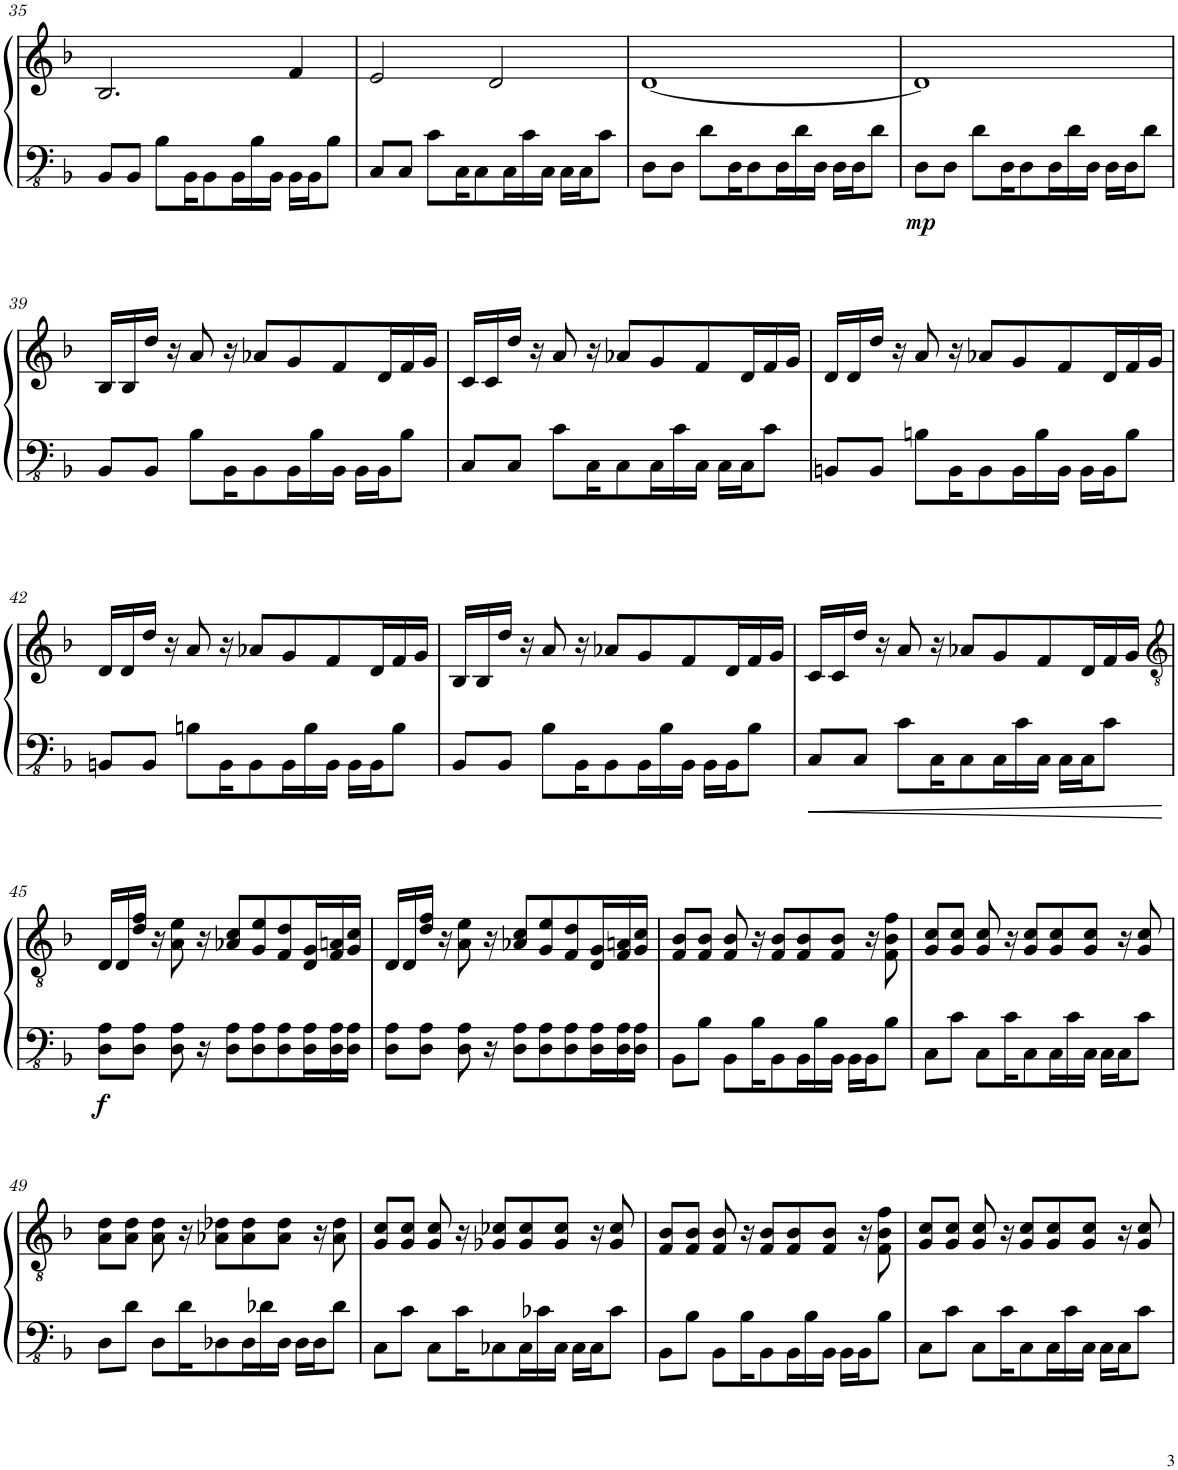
**kern	**kern	**dynam
*part1	*part1	*part1
*staff2	*staff1	*staff1/2
*I"Piano	*	*
*I'Pno.	*	*
!!LO:PB:g=z
*clefFv4	*clefG2	*
*k[b-]	*k[b-]	*
*M4/4	*M4/4	*
=35	=35	=35
8BBB-/L	2.B-/	.
8BBB-/J	.	.
8BB-\L	.	.
16BBB-\K	.	.
8BBB-\	.	.
16BBB-\L	.	.
16BB-\	.	.
16BBB-\JJ	.	.
16BBB-\LL	4f/	.
16BBB-\J	.	.
8BB-\J	.	.
=36	=36	=36
8CC/L	2e/	.
8CC/J	.	.
8C\L	.	.
16CC\K	.	.
8CC\	.	.
.	2d/	.
16CC\L	.	.
16C\	.	.
16CC\JJ	.	.
16CC\LL	.	.
16CC\J	.	.
8C\J	.	.
=37	=37	=37
8DD\L	[1d	.
8DD\J	.	.
8D\L	.	.
16DD\K	.	.
8DD\	.	.
16DD\L	.	.
16D\	.	.
16DD\JJ	.	.
16DD\LL	.	.
16DD\J	.	.
8D\J	.	.
=38	=38	=38
!	!	!LO:DY:b=2
8DD\L	1d]	mp
8DD\J	.	.
8D\L	.	.
16DD\K	.	.
8DD\	.	.
16DD\L	.	.
16D\	.	.
16DD\JJ	.	.
16DD\LL	.	.
16DD\J	.	.
8D\J	.	.
!!LO:LB:g=z
=39	=39	=39
8BBB-/L	16B-/LL	.
.	16B-/	.
8BBB-/J	16dd/JJ	.
.	16r	.
8BB-\L	8a/	.
16BBB-\K	16r	.
8BBB-\	8a-X/L	.
16BBB-\L	8g/	.
16BB-\	.	.
16BBB-\JJ	8f/	.
16BBB-\LL	.	.
16BBB-\J	16d/L	.
8BB-\J	16f/	.
.	16g/JJ	.
=40	=40	=40
8CC/L	16c/LL	.
.	16c/	.
8CC/J	16dd/JJ	.
.	16r	.
8C\L	8a/	.
16CC\K	16r	.
8CC\	8a-X/L	.
16CC\L	8g/	.
16C\	.	.
16CC\JJ	8f/	.
16CC\LL	.	.
16CC\J	16d/L	.
8C\J	16f/	.
.	16g/JJ	.
=41	=41	=41
8BBBn/L	16d/LL	.
.	16d/	.
8BBB/J	16dd/JJ	.
.	16r	.
8BBn\L	8a/	.
16BBB\K	16r	.
8BBB\	8a-X/L	.
16BBB\L	8g/	.
16BB\	.	.
16BBB\JJ	8f/	.
16BBB\LL	.	.
16BBB\J	16d/L	.
8BB\J	16f/	.
.	16g/JJ	.
!!LO:LB:g=z
=42	=42	=42
8BBBn/L	16d/LL	.
.	16d/	.
8BBB/J	16dd/JJ	.
.	16r	.
8BBn\L	8a/	.
16BBB\K	16r	.
8BBB\	8a-X/L	.
16BBB\L	8g/	.
16BB\	.	.
16BBB\JJ	8f/	.
16BBB\LL	.	.
16BBB\J	16d/L	.
8BB\J	16f/	.
.	16g/JJ	.
=43	=43	=43
8BBB-/L	16B-/LL	.
.	16B-/	.
8BBB-/J	16dd/JJ	.
.	16r	.
8BB-\L	8a/	.
16BBB-\K	16r	.
8BBB-\	8a-X/L	.
16BBB-\L	8g/	.
16BB-\	.	.
16BBB-\JJ	8f/	.
16BBB-\LL	.	.
16BBB-\J	16d/L	.
8BB-\J	16f/	.
.	16g/JJ	.
=44	=44	=44
8CC/L	16c/LL	.
.	16c/	.
8CC/J	16dd/JJ	.
.	16r	.
8C\L	8a/	.
16CC\K	16r	.
8CC\	8a-X/L	.
16CC\L	8g/	.
16C\	.	.
16CC\JJ	8f/	.
16CC\LL	.	.
16CC\J	16d/L	.
8C\J	16f/	.
.	16g/JJ	.
!!LO:LB:g=z
=45	=45	=45
*	*clefGv2	*
!	!	!LO:DY:b=2
8DD\ 8AA\L	16D/LL	f
.	16D/	.
8DD\ 8AA\J	16d/ 16f/JJ	.
.	16r	.
8DD\ 8AA\	8A\ 8e\	.
16r	16r	.
8DD\ 8AA\L	8A-X/ 8c/L	.
8DD\ 8AA\	8G/ 8e/	.
8DD\ 8AA\	8F/ 8d/	.
16DD\ 16AA\L	16D/ 16G/L	.
16DD\ 16AA\	16F/ 16An/	.
16DD\ 16AA\JJ	16G/ 16c/JJ	.
=46	=46	=46
8DD\ 8AA\L	16D/LL	.
.	16D/	.
8DD\ 8AA\J	16d/ 16f/JJ	.
.	16r	.
8DD\ 8AA\	8A\ 8e\	.
16r	16r	.
8DD\ 8AA\L	8A-X/ 8c/L	.
8DD\ 8AA\	8G/ 8e/	.
8DD\ 8AA\	8F/ 8d/	.
16DD\ 16AA\L	16D/ 16G/L	.
16DD\ 16AA\	16F/ 16An/	.
16DD\ 16AA\JJ	16G/ 16c/JJ	.
=47	=47	=47
8BBB-\L	8F/ 8B-/L	.
8BB-\J	8F/ 8B-/J	.
8BBB-\L	8F/ 8B-/	.
16BB-\K	16r	.
8BBB-\	8F/ 8B-/L	.
16BBB-\L	8F/ 8B-/	.
16BB-\	.	.
16BBB-\JJ	8F/ 8B-/J	.
16BBB-\LL	.	.
16BBB-\J	16r	.
8BB-\J	8F\ 8B-\ 8f\	.
=48	=48	=48
8CC\L	8G/ 8c/L	.
8C\J	8G/ 8c/J	.
8CC\L	8G/ 8c/	.
16C\K	16r	.
8CC\	8G/ 8c/L	.
16CC\L	8G/ 8c/	.
16C\	.	.
16CC\JJ	8G/ 8c/J	.
16CC\LL	.	.
16CC\J	16r	.
8C\J	8G/ 8c/	.
!!LO:LB:g=z
=49	=49	=49
8DD\L	8A\ 8d\L	.
8D\J	8A\ 8d\J	.
8DD\L	8A\ 8d\	.
16D\K	16r	.
8DD-X\	8A-X\ 8d-X\L	.
16DD-\L	8A-\ 8d-\	.
16D-X\	.	.
16DD-\JJ	8A-\ 8d-\J	.
16DD-\LL	.	.
16DD-\J	16r	.
8D-\J	8A-\ 8d-\	.
=50	=50	=50
8CC\L	8G/ 8c/L	.
8C\J	8G/ 8c/J	.
8CC\L	8G/ 8c/	.
16C\K	16r	.
8CC-X\	8G-X/ 8c-X/L	.
16CC-\L	8G-/ 8c-/	.
16C-X\	.	.
16CC-\JJ	8G-/ 8c-/J	.
16CC-\LL	.	.
16CC-\J	16r	.
8C-\J	8G-/ 8c-/	.
=51	=51	=51
8BBB-\L	8F/ 8B-/L	.
8BB-\J	8F/ 8B-/J	.
8BBB-\L	8F/ 8B-/	.
16BB-\K	16r	.
8BBB-\	8F/ 8B-/L	.
16BBB-\L	8F/ 8B-/	.
16BB-\	.	.
16BBB-\JJ	8F/ 8B-/J	.
16BBB-\LL	.	.
16BBB-\J	16r	.
8BB-\J	8F\ 8B-\ 8f\	.
=52	=52	=52
8CC\L	8G/ 8c/L	.
8C\J	8G/ 8c/J	.
8CC\L	8G/ 8c/	.
16C\K	16r	.
8CC\	8G/ 8c/L	.
16CC\L	8G/ 8c/	.
16C\	.	.
16CC\JJ	8G/ 8c/J	.
16CC\LL	.	.
16CC\J	16r	.
8C\J	8G/ 8c/	.
=	=	=
*-	*-	*-
